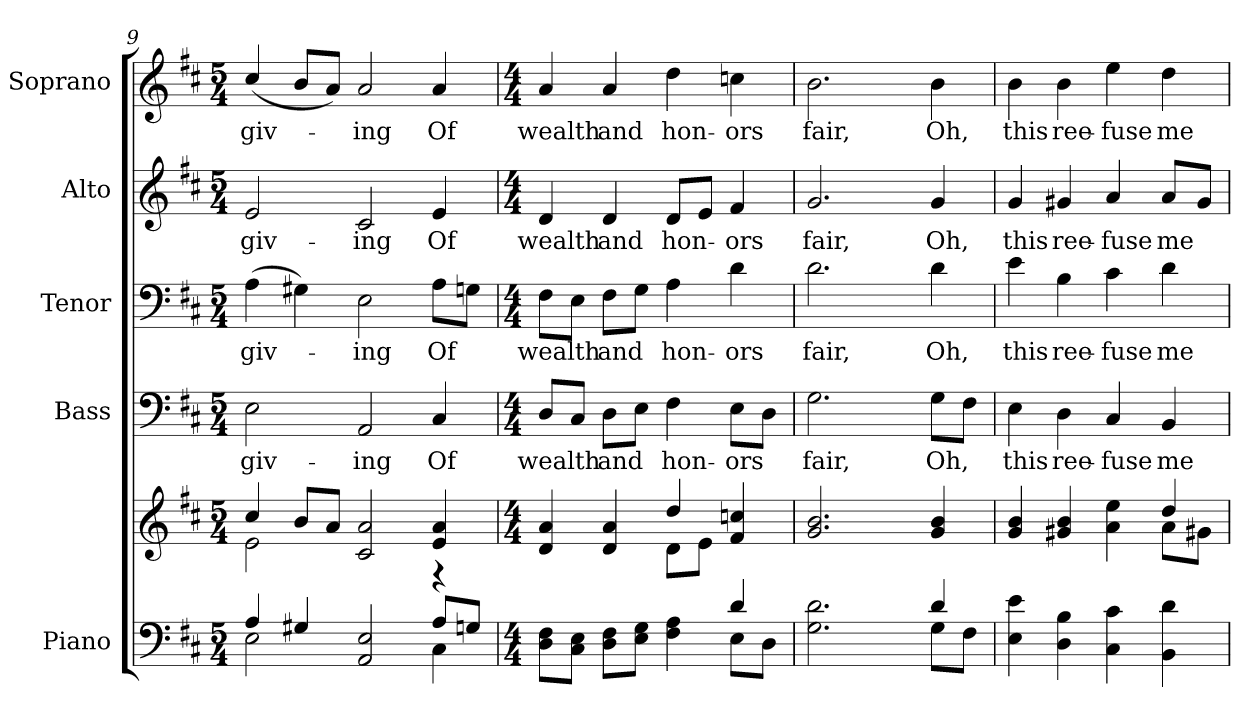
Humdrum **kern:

**kern	**kern	**kern	**text	**kern	**text	**kern	**text	**kern	**text
*part5	*part5	*part4	*part4	*part3	*part3	*part2	*part2	*part1	*part1
*staff6	*staff5	*staff4	*staff4	*staff3	*staff3	*staff2	*staff2	*staff1	*staff1
*I"Piano	*	*I"Bass	*	*I"Tenor	*	*I"Alto	*	*I"Soprano	*
*I'Pno.	*	*I'B.	*	*I'T.	*	*I'A.	*	*I'S.	*
!!LO:PB:g=z
*clefF4	*clefG2	*clefF4	*	*clefF4	*	*clefG2	*	*clefG2	*
*k[f#c#]	*k[f#c#]	*k[f#c#]	*	*k[f#c#]	*	*k[f#c#]	*	*k[f#c#]	*
*D:	*D:	*D:	*	*D:	*	*D:	*	*D:	*
*M5/4	*M5/4	*M5/4	*	*M5/4	*	*M5/4	*	*M5/4	*
=9	=9	=9	=9	=9	=9	=9	=9	=9	=9
*^	*^	*	*	*	*	*	*	*	*
!	!	!	!	!	!LO:LY:b:color=#000000	!	!	!	!	!	!
!	!	!	!	!	!	!	!LO:LY:b:color=#000000	!	!	!	!
!	!	!	!	!	!	!	!	!	!LO:LY:b:color=#000000	!	!
!	!	!	!	!	!	!	!	!	!	!	!LO:LY:b:color=#000000
4Ai/	2Ei\	4cc#i/	2ei\	2Ei\	giv-	(4Ai\	giv-	2ei/	giv-	(4cc#i/	giv-
4G#Xi/	.	8bi/L	.	.	.	4G#Xi\)	.	.	.	8bi/L	.
.	.	8ai/J	.	.	.	.	.	.	.	8ai/J)	.
!	!	!	!	!	!LO:LY:b:color=#000000	!	!	!	!	!	!
!	!	!	!	!	!	!	!LO:LY:b:color=#000000	!	!	!	!
!	!	!	!	!	!	!	!	!	!LO:LY:b:color=#000000	!	!
!	!	!	!	!	!	!	!	!	!	!	!LO:LY:b:color=#000000
2AAi/ 2Ei	2ryy	2c#i/ 2ai	2ryy	2AAi/	-ing	2Ei\	-ing	2c#i/	-ing	2ai/	-ing
!	!	!	!	!	!LO:LY:b:color=#000000	!	!	!	!	!	!
!	!	!	!	!	!	!	!LO:LY:b:color=#000000	!	!	!	!
!	!	!	!	!	!	!	!	!	!LO:LY:b:color=#000000	!	!
!	!	!	!	!	!	!	!	!	!	!	!LO:LY:b:color=#000000
8Ai/L	4C#i\	4ei/ 4ai	4r	4C#i/	Of	8Ai\L	Of	4ei/	Of	4ai/	Of
8Gni/J	.	.	.	.	.	8Gni\J	.	.	.	.	.
=10	=10	=10	=10	=10	=10	=10	=10	=10	=10	=10	=10
*M4/4	*	*M4/4	*	*M4/4	*	*M4/4	*	*M4/4	*	*M4/4	*
!	!	!	!	!	!LO:LY:b:color=#000000	!	!	!	!	!	!
!	!	!	!	!	!	!	!LO:LY:b:color=#000000	!	!	!	!
!	!	!	!	!	!	!	!	!	!LO:LY:b:color=#000000	!	!
!	!	!	!	!	!	!	!	!	!	!	!LO:LY:b:color=#000000
8Di\ 8F#iL	2ryy	4di/ 4ai	2ryy	8Di/L	wealth	8F#i\L	wealth	4di/	wealth	4ai/	wealth
8C#i\ 8EiJ	.	.	.	8C#i/J	.	8Ei\J	.	.	.	.	.
!	!	!	!	!	!LO:LY:b:color=#000000	!	!	!	!	!	!
!	!	!	!	!	!	!	!LO:LY:b:color=#000000	!	!	!	!
!	!	!	!	!	!	!	!	!	!LO:LY:b:color=#000000	!	!
!	!	!	!	!	!	!	!	!	!	!	!LO:LY:b:color=#000000
8Di\ 8F#iL	.	4di/ 4ai	.	8Di\L	and	8F#i\L	and	4di/	and	4ai/	and
8Ei\ 8GiJ	.	.	.	8Ei\J	.	8Gi\J	.	.	.	.	.
!	!	!	!	!	!LO:LY:b:color=#000000	!	!	!	!	!	!
!	!	!	!	!	!	!	!LO:LY:b:color=#000000	!	!	!	!
!	!	!	!	!	!	!	!	!	!LO:LY:b:color=#000000	!	!
!	!	!	!	!	!	!	!	!	!	!	!LO:LY:b:color=#000000
4F#i\ 4Ai	4ryy	4ddi/	8di\L	4F#i\	hon-	4Ai\	hon-	8di/L	hon-	4ddi\	hon-
.	.	.	8ei\J	.	.	.	.	8ei/J	.	.	.
!	!	!	!	!	!LO:LY:b:color=#000000	!	!	!	!	!	!
!	!	!	!	!	!	!	!LO:LY:b:color=#000000	!	!	!	!
!	!	!	!	!	!	!	!	!	!LO:LY:b:color=#000000	!	!
!	!	!	!	!	!	!	!	!	!	!	!LO:LY:b:color=#000000
4di/	8Ei\L	4f#i/ 4ccni	4ryy	8Ei\L	-ors	4di\	-ors	4f#i/	-ors	4ccni\	-ors
.	8Di\J	.	.	8Di\J	.	.	.	.	.	.	.
*	*	*v	*v	*	*	*	*	*	*	*	*
!!LO:PB:g=z
=11	=11	=11	=11	=11	=11	=11	=11	=11	=11	=11
!	!	!	!	!LO:LY:b:color=#000000	!	!	!	!	!	!
!	!	!	!	!	!	!LO:LY:b:color=#000000	!	!	!	!
!	!	!	!	!	!	!	!	!LO:LY:b:color=#000000	!	!
!	!	!	!	!	!	!	!	!	!	!LO:LY:b:color=#000000
2.Gi\ 2.di	2ryy	2.gi/ 2.bi	2.Gi\	fair,	2.di\	fair,	2.gi/	fair,	2.bi\	fair,
.	4ryy	.	.	.	.	.	.	.	.	.
!	!	!	!	!LO:LY:b:color=#000000	!	!	!	!	!	!
!	!	!	!	!	!	!LO:LY:b:color=#000000	!	!	!	!
!	!	!	!	!	!	!	!	!LO:LY:b:color=#000000	!	!
!	!	!	!	!	!	!	!	!	!	!LO:LY:b:color=#000000
4di/	8Gi\L	4gi/ 4bi	8Gi\L	Oh,	4di\	Oh,	4gi/	Oh,	4bi\	Oh,
.	8F#i\J	.	8F#i\J	.	.	.	.	.	.	.
*v	*v	*	*	*	*	*	*	*	*	*
=12	=12	=12	=12	=12	=12	=12	=12	=12	=12
*	*^	*	*	*	*	*	*	*	*
*^	*	*	*	*	*	*	*	*	*	*
!	!	!	!	!	!LO:LY:b:color=#000000	!	!	!	!	!	!
*v	*v	*	*	*	*	*	*	*	*	*	*
*^	*	*	*	*	*	*	*	*	*	*
!	!	!	!	!	!	!	!LO:LY:b:color=#000000	!	!	!	!
*v	*v	*	*	*	*	*	*	*	*	*	*
*^	*	*	*	*	*	*	*	*	*	*
!	!	!	!	!	!	!	!	!	!LO:LY:b:color=#000000	!	!
*v	*v	*	*	*	*	*	*	*	*	*	*
*^	*	*	*	*	*	*	*	*	*	*
!	!	!	!	!	!	!	!	!	!	!	!LO:LY:b:color=#000000
*v	*v	*	*	*	*	*	*	*	*	*	*
4Ei\ 4ei	4gi/ 4bi	2ryy	4Ei\	this	4ei\	this	4gi/	this	4bi\	this
!	!	!	!	!LO:LY:b:color=#000000	!	!	!	!	!	!
!	!	!	!	!	!	!LO:LY:b:color=#000000	!	!	!	!
!	!	!	!	!	!	!	!	!LO:LY:b:color=#000000	!	!
!	!	!	!	!	!	!	!	!	!	!LO:LY:b:color=#000000
4Di\ 4Bi	4g#Xi/ 4bi	.	4Di\	ree-	4Bi\	ree-	4g#Xi/	ree-	4bi\	ree-
!	!	!	!	!LO:LY:b:color=#000000	!	!	!	!	!	!
!	!	!	!	!	!	!LO:LY:b:color=#000000	!	!	!	!
!	!	!	!	!	!	!	!	!LO:LY:b:color=#000000	!	!
!	!	!	!	!	!	!	!	!	!	!LO:LY:b:color=#000000
4C#i\ 4c#i	4ai\ 4eei	4ryy	4C#i/	-fuse	4c#i\	-fuse	4ai/	-fuse	4eei\	-fuse
!	!	!	!	!LO:LY:b:color=#000000	!	!	!	!	!	!
!	!	!	!	!	!	!LO:LY:b:color=#000000	!	!	!	!
!	!	!	!	!	!	!	!	!LO:LY:b:color=#000000	!	!
!	!	!	!	!	!	!	!	!	!	!LO:LY:b:color=#000000
4BBi\ 4di	4ddi/	8ai\L	4BBi/	me	4di\	me	8ai/L	me	4ddi\	me
.	.	8g#Xi\J	.	.	.	.	8g#i/J	.	.	.
*	*v	*v	*	*	*	*	*	*	*	*
=	=	=	=	=	=	=	=	=	=
*-	*-	*-	*-	*-	*-	*-	*-	*-	*-
